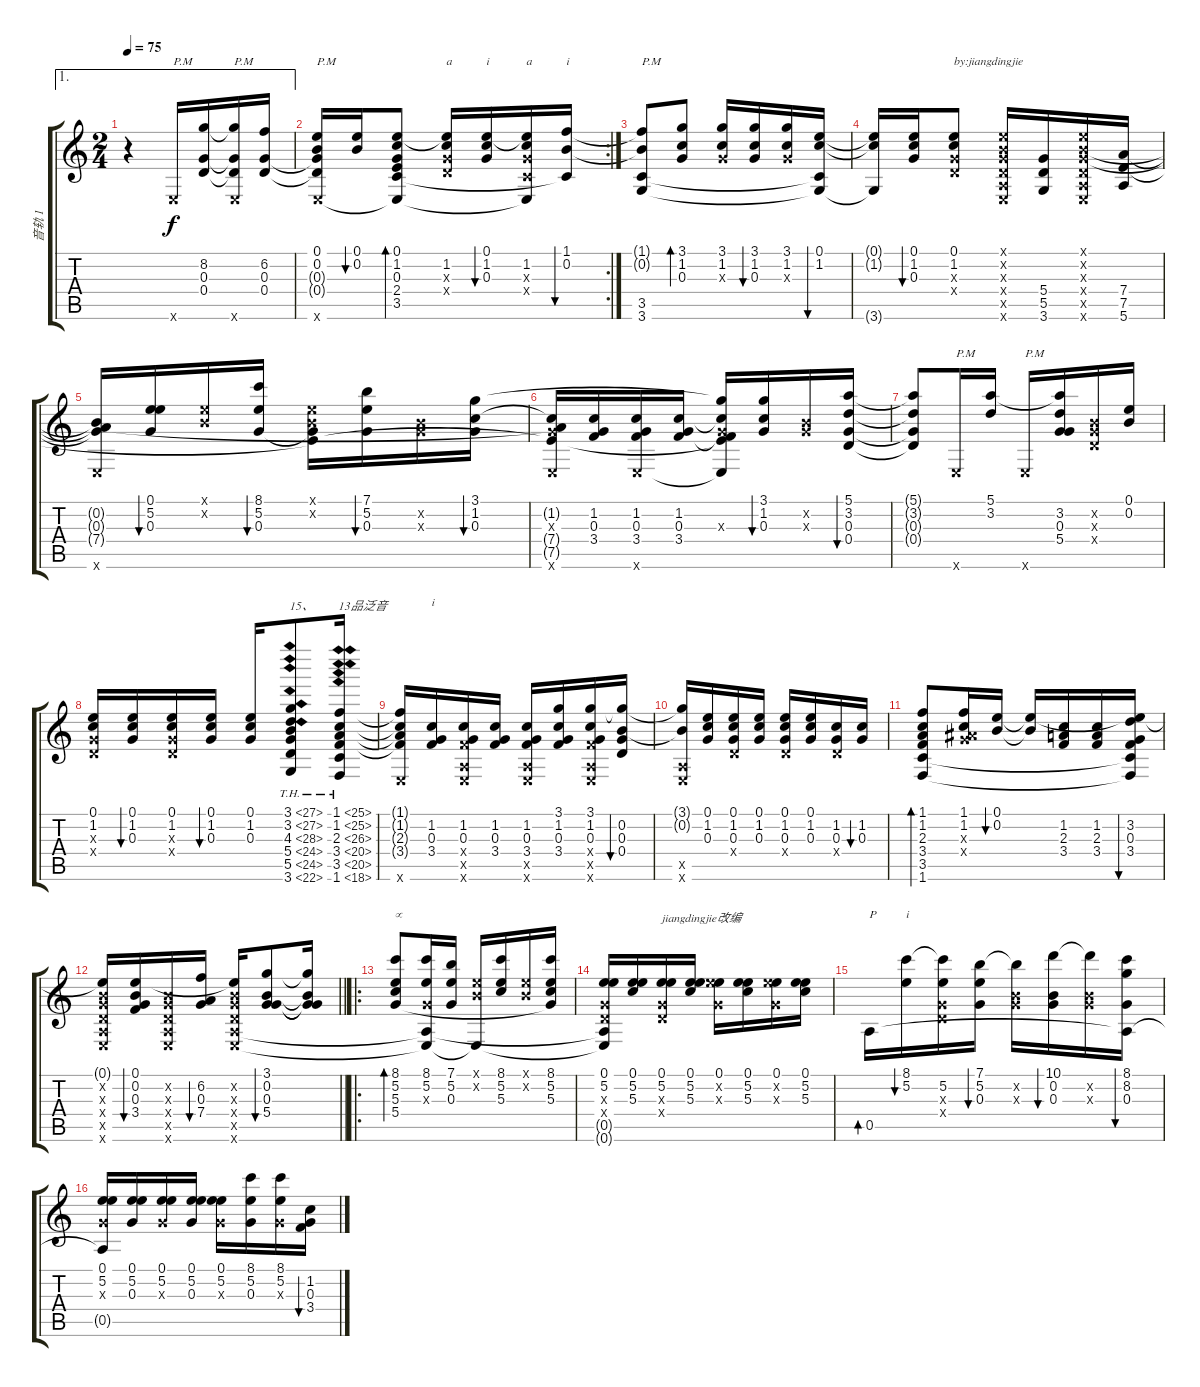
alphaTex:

\track ("音轨 1" "音轨 1") {instrument acousticguitarsteel}
\staff {score tabs}
\tuning (E4 B3 G3 D3 A2 E2) {hide}
\ae 1
\ts (2 4)
\tempo 75
\clef g2
\ks c
r.4{dy f} 0.6{x}.16{txt "P.M"} (8.2 0.3 0.4).16 (8.2{t} 0.3{t} 0.4{t} 0.6{x}).16{txt "P.M"} (6.2 0.3 0.4).16 |
\rc 2
(0.1 0.2 0.3{t} 0.4{t} 0.6{x}).16{txt "P.M"} (0.1 0.2).16{bu 60} (0.1 1.2 0.3 2.4 3.5 0.6{t}).8{bd 240} (0.1{t} 1.2 0.3{x} 0.4{x}).16{txt "a"} (0.1 1.2 0.3).16{bu 120 txt "i"} (0.1{t} 1.2 0.3{x} -2.4{x} 0.6{t}).16{txt "a"} (1.1 0.2 3.5{t}).16{bu 120 txt "i"} |
(1.1{t} 0.2{t} 3.5 3.6).8{txt "P.M"} (3.1 1.2 0.3).8{bd 120} (3.1 1.2 0.3{x}).16 (3.1 1.2 0.3).16{bu 60} (3.1 1.2 0.3{x}).16 (0.1 1.2 3.5{t} 3.6{t}).16{bu 60} |
(0.1{t} 1.2{t} 3.6{t}).16 (0.1 1.2 0.3).16{bu 60} (0.1 1.2 0.3{x} 0.4{x}).8{txt "by:jiangdingjie"} (0.1{x} 0.2{x} 0.3{x} 0.4{x} 0.5{x} 0.6{x}).16 (5.4 5.5 3.6).16 (0.1{x} 0.2{x} 0.3{x} 0.4{x} 0.5{x} 0.6{x}).16 (7.4 7.5 5.6).16 |
(0.2{t} 0.3{t} 7.4{t} 0.6{x}).16 (0.1 5.2 0.3).16{bu 120} (0.1{x} 0.2{x}).16 (8.1 5.2 0.3).16{bu 120} (0.1{x} 0.2{x} 0.3{t} 7.5{t}).16 (7.1 5.2 0.3).16{bu 120} (0.2{x} 0.3{x}).16 (3.1 1.2 0.3).16{bu 120} |
(1.2{t} 0.3{x} 7.4{t} 7.5{t} 0.6{x}).16 (1.2 0.3 3.4).16 (1.2 0.3 3.4 0.6{x}).16 (1.2 0.3 3.4).16 (3.1{t} 1.2{t} 0.3{x} 3.4{t} 7.5{t} 0.6{t}).16 (3.1 1.2 0.3).16{bu 120} (0.2{x} 0.3{x}).16 (5.1 3.2 0.3 0.4).16{bu 120} |
(5.1{t} 3.2{t} 0.3{t} 0.4{t}).8 0.6{x}.16{txt "P.M"} (5.1 3.2).16 0.6{x}.16{txt "P.M"} (5.1{t} 3.2 0.3 5.4).16 (0.2{x} 0.3{x} 0.4{x}).16 (0.1 0.2).16 |
(0.1 1.2 0.3{x} 0.4{x}).16 (0.1 1.2 0.3).16{bu 120} (0.1 1.2 0.3{x} 0.4{x}).16 (0.1 1.2 0.3).16{bu 120} (0.1 1.2 0.3).16 (3.1{th 24} 3.2{th 24} 4.3{th 24} 5.4{th 19} 5.5{th 19} 3.6{th 19}).8{txt "15、"} (1.1{th 24} 1.2{th 24} 2.3{th 24} 3.4{th 17} 3.5{th 17} 1.6{th 17}).16{txt "13品泛音"} |
(1.1{t} 1.2{t} 2.3{t} 3.4{t} 0.6{x}).16 (1.2 0.3 3.4).16{txt "i"} (1.2 0.3 3.4{x} 0.5{x} 0.6{x}).16 (1.2 0.3 3.4).16 (1.2 0.3 3.4 0.5{x} 0.6{x}).16 (3.1 1.2 0.3 3.4).16 (3.1 1.2 0.3 3.4{x} 0.5{x} 0.6{x}).16 (3.1{t} 0.2 0.3 0.4).16{bu 60} |
(3.1{t} 0.2{t} 0.5{x} 0.6{x}).16 (0.1 1.2 0.3).16 (0.1 1.2 0.3 0.4{x}).16 (0.1 1.2 0.3).16 (0.1 1.2 0.3 0.4{x}).16 (0.1 1.2 0.3).16 (1.2 0.3 0.4{x}).16 (1.2 0.3).16{bu 60} |
(1.1 1.2 2.3 3.4 3.5 1.6).8{bd 120} (1.1 1.2 3.3{x} 5.4{x}).16 (0.1 0.2).16{bu 60} (0.1{t} 0.2{t}).16 (1.2 2.3 3.4).16 (1.2 2.3 3.4).16 (0.1{t} 3.2 0.3 3.4 3.5{t} 1.6{t}).16{bu 60} |
\barLineRight lightlight
(0.1{t} 0.2{x} 0.3{x} 0.4{x} 0.5{x} 0.6{x}).16 (0.1 0.2 0.3 3.4).16{bu 60} (0.2{x} 0.3{x} 0.4{x} 0.5{x} 0.6{x}).16 (6.2 0.3 7.4).16{bu 60} (0.1{t} 0.2{x} 0.3{x} 0.4{x} 0.5{x} 0.6{x}).16 (3.1 0.2 0.3 5.4).8{bu 60} (3.1{t} 0.2{t} 0.3{t} 5.4{t}).16 |
\ro
(8.1 5.2 5.3 5.4).8{bd 120 txt "∝"} (8.1 5.2 0.3{x} 0.5{t} 0.6{t}).16 (7.1 5.2 0.3).16 (0.1{x} 0.2{x} 0.6{t}).16 (8.1 5.2 5.3).16 (0.1{x} 0.2{x}).16 (8.1 5.2 5.3 5.4{t}).16 |
(0.1 5.2 0.3{x} 0.4{x} 0.5{t} 0.6{t}).16 (0.1 5.2 5.3).16 (0.1 5.2 0.3{x} 0.4{x}).16{txt "jiangdingjie改编"} (0.1 5.2 5.3).16 (0.1 5.2{x} 0.3{x}).16 (0.1 5.2 5.3).16 (0.1 5.2{x} 0.3{x}).16 (0.1 5.2 5.3).16 |
0.5.16{bd 240 txt "P"} (8.1 5.2).16{bu 120 txt "i"} (8.1{t} 5.2 0.3{x} 0.4{x}).16 (7.1 5.2 0.3).16{bu 120} (7.1{t} 0.2{x} 0.3{x}).16 (10.1 0.2 0.3).16{bu 120} (10.1{t} 0.2{x} 0.3{x}).16 (8.1 8.2 0.3 0.5{t}).16{bu 120} |
(0.1 5.2 0.3{x} 0.5{t}).16 (0.1 5.2 0.3).16 (0.1 5.2 0.3{x}).16 (0.1 5.2 0.3).16 (0.1 5.2 0.3{x}).16 (8.1 5.2 0.3).16 (8.1 5.2 0.3{x}).16 (1.2 0.3 3.4).16{bu 120}
